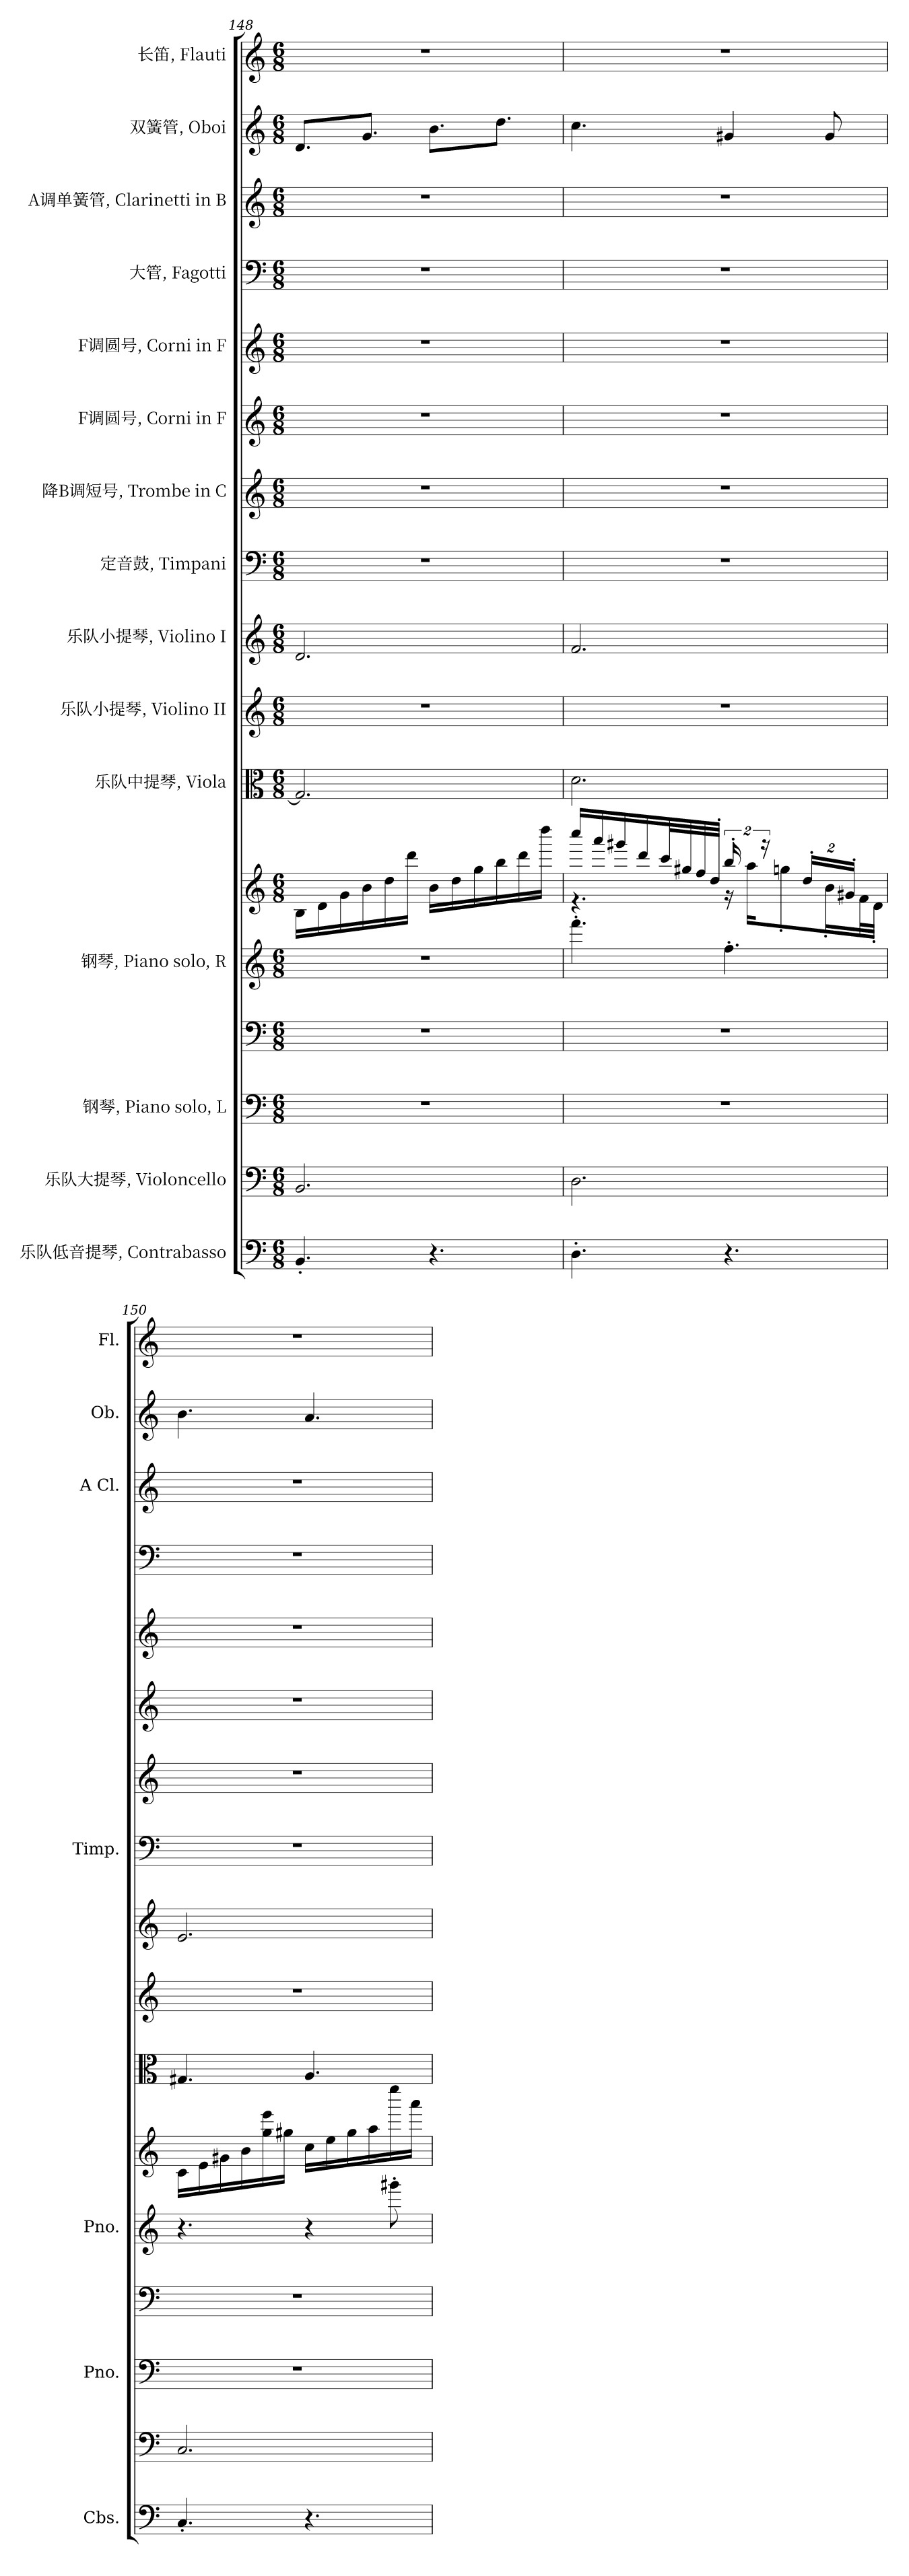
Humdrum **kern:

**kern	**kern	**kern	**kern	**kern	**kern	**kern	**kern	**kern	**kern	**kern	**kern	**kern	**kern	**kern	**kern	**kern
*part15	*part14	*part13	*part13	*part12	*part12	*part11	*part10	*part9	*part8	*part7	*part6	*part5	*part4	*part3	*part2	*part1
*staff17	*staff16	*staff15	*staff14	*staff13	*staff12	*staff11	*staff10	*staff9	*staff8	*staff7	*staff6	*staff5	*staff4	*staff3	*staff2	*staff1
*I"乐队低音提琴, Contrabasso	*I"乐队大提琴, Violoncello	*I"钢琴, Piano solo, L	*	*I"钢琴, Piano solo, R	*	*I"乐队中提琴, Viola	*I"乐队小提琴, Violino II	*I"乐队小提琴, Violino I	*I"定音鼓, Timpani	*I"降B调短号, Trombe in C	*I"F调圆号, Corni in F	*I"F调圆号, Corni in F	*I"大管, Fagotti	*I"A调单簧管, Clarinetti in B	*I"双簧管, Oboi	*I"长笛, Flauti
*I'Cbs.	*	*I'Pno.	*	*I'Pno.	*	*	*	*	*I'Timp.	*	*	*	*	*I'A Cl.	*I'Ob.	*I'Fl.
*clefF4	*clefF4	*clefF4	*clefF4	*clefG2	*clefG2	*clefC3	*clefG2	*clefG2	*clefF4	*clefG2	*clefG2	*clefG2	*clefF4	*clefG2	*clefG2	*clefG2
*ITrd7c12	*	*	*	*	*	*	*	*	*	*ITrd1c2	*ITrd4c7	*ITrd4c7	*	*ITrd2c3	*	*
*k[]	*k[]	*k[]	*k[]	*k[]	*k[]	*k[]	*k[]	*k[]	*k[]	*k[b-e-]	*k[b-]	*k[b-]	*k[]	*k[f#c#g#]	*k[]	*k[]
*M6/8	*M6/8	*M6/8	*M6/8	*M6/8	*M6/8	*M6/8	*M6/8	*M6/8	*M6/8	*M6/8	*M6/8	*M6/8	*M6/8	*M6/8	*M6/8	*M6/8
*MM136	*MM136	*MM136	*MM136	*MM136	*MM136	*MM136	*MM136	*MM136	*MM136	*MM136	*MM136	*MM136	*MM136	*MM136	*MM136	*MM136
=148	=148	=148	=148	=148	=148	=148	=148	=148	=148	=148	=148	=148	=148	=148	=148	=148
4.BBB'/	2.BB/	2.r	2.r	2.r	16B\LL	2.G/]	2.r	2.d/	2.r	2.r	2.r	2.r	2.r	2.r	8.d/L	2.r
.	.	.	.	.	16d\	.	.	.	.	.	.	.	.	.	.	.
.	.	.	.	.	16g\	.	.	.	.	.	.	.	.	.	.	.
.	.	.	.	.	16b\	.	.	.	.	.	.	.	.	.	8.g/J	.
.	.	.	.	.	16dd\	.	.	.	.	.	.	.	.	.	.	.
.	.	.	.	.	16ddd\JJ	.	.	.	.	.	.	.	.	.	.	.
4.r	.	.	.	.	16b\LL	.	.	.	.	.	.	.	.	.	8.b\L	.
.	.	.	.	.	16dd\	.	.	.	.	.	.	.	.	.	.	.
.	.	.	.	.	16gg\	.	.	.	.	.	.	.	.	.	.	.
.	.	.	.	.	16bb\	.	.	.	.	.	.	.	.	.	8.dd\J	.
.	.	.	.	.	16ddd\	.	.	.	.	.	.	.	.	.	.	.
.	.	.	.	.	16dddd\JJ	.	.	.	.	.	.	.	.	.	.	.
!!LO:PB:g=z
=149	=149	=149	=149	=149	=149	=149	=149	=149	=149	=149	=149	=149	=149	=149	=149	=149
*	*	*	*	*	*	*	*	*	*	*	*	*	*	*	*	*MM136
*	*	*	*	*	*^	*	*	*	*	*	*	*	*	*	*	*
4.DD'\	2.D\	2.r	2.r	4.fff'\	16cccc/LL	4.r	2.d\	2.r	2.f/	2.r	2.r	2.r	2.r	2.r	2.r	4.cc\	2.r
.	.	.	.	.	16aaa/	.	.	.	.	.	.	.	.	.	.	.	.
.	.	.	.	.	16ggg#X/	.	.	.	.	.	.	.	.	.	.	.	.
.	.	.	.	.	16ddd/	.	.	.	.	.	.	.	.	.	.	.	.
.	.	.	.	.	32ccc/L	.	.	.	.	.	.	.	.	.	.	.	.
.	.	.	.	.	32gg#X/	.	.	.	.	.	.	.	.	.	.	.	.
.	.	.	.	.	32ff/	.	.	.	.	.	.	.	.	.	.	.	.
.	.	.	.	.	32dd'/JJJ	.	.	.	.	.	.	.	.	.	.	.	.
4.r	.	.	.	4.ff'\	32%3bb'/	16r	.	.	.	.	.	.	.	.	.	4g#X/	.
.	.	.	.	.	.	16aa\KL	.	.	.	.	.	.	.	.	.	.	.
.	.	.	.	.	32%3r	.	.	.	.	.	.	.	.	.	.	.	.
.	.	.	.	.	.	8ggn'\	.	.	.	.	.	.	.	.	.	.	.
.	.	.	.	.	32%3dd'/L	.	.	.	.	.	.	.	.	.	.	.	.
.	.	.	.	.	.	16b'\L	.	.	.	.	.	.	.	.	.	8g#/	.
.	.	.	.	.	32%3g#X'/J	.	.	.	.	.	.	.	.	.	.	.	.
.	.	.	.	.	.	32f\L	.	.	.	.	.	.	.	.	.	.	.
.	.	.	.	.	.	32d'\JJJ	.	.	.	.	.	.	.	.	.	.	.
*	*	*	*	*	*v	*v	*	*	*	*	*	*	*	*	*	*	*
=150	=150	=150	=150	=150	=150	=150	=150	=150	=150	=150	=150	=150	=150	=150	=150	=150
*	*	*	*	*	*	*	*	*	*	*	*	*	*	*	*	*MM136
4.CC'/	2.C/	2.r	2.r	4.r	16c\LL	4.G#X/	2.r	2.e/	2.r	2.r	2.r	2.r	2.r	2.r	4.b\	2.r
.	.	.	.	.	16e\	.	.	.	.	.	.	.	.	.	.	.
.	.	.	.	.	16g#X\	.	.	.	.	.	.	.	.	.	.	.
.	.	.	.	.	16b\	.	.	.	.	.	.	.	.	.	.	.
.	.	.	.	.	16gg\ 16eee\	.	.	.	.	.	.	.	.	.	.	.
.	.	.	.	.	16gg#X\JJ	.	.	.	.	.	.	.	.	.	.	.
4.r	.	.	.	4r	16cc\LL	4.A/	.	.	.	.	.	.	.	.	4.a/	.
.	.	.	.	.	16ee\	.	.	.	.	.	.	.	.	.	.	.
.	.	.	.	.	16gg#\	.	.	.	.	.	.	.	.	.	.	.
.	.	.	.	.	16aa\	.	.	.	.	.	.	.	.	.	.	.
.	.	.	.	8ggg#X'\	16eeee\	.	.	.	.	.	.	.	.	.	.	.
.	.	.	.	.	16aaa\JJ	.	.	.	.	.	.	.	.	.	.	.
=	=	=	=	=	=	=	=	=	=	=	=	=	=	=	=	=
*-	*-	*-	*-	*-	*-	*-	*-	*-	*-	*-	*-	*-	*-	*-	*-	*-
